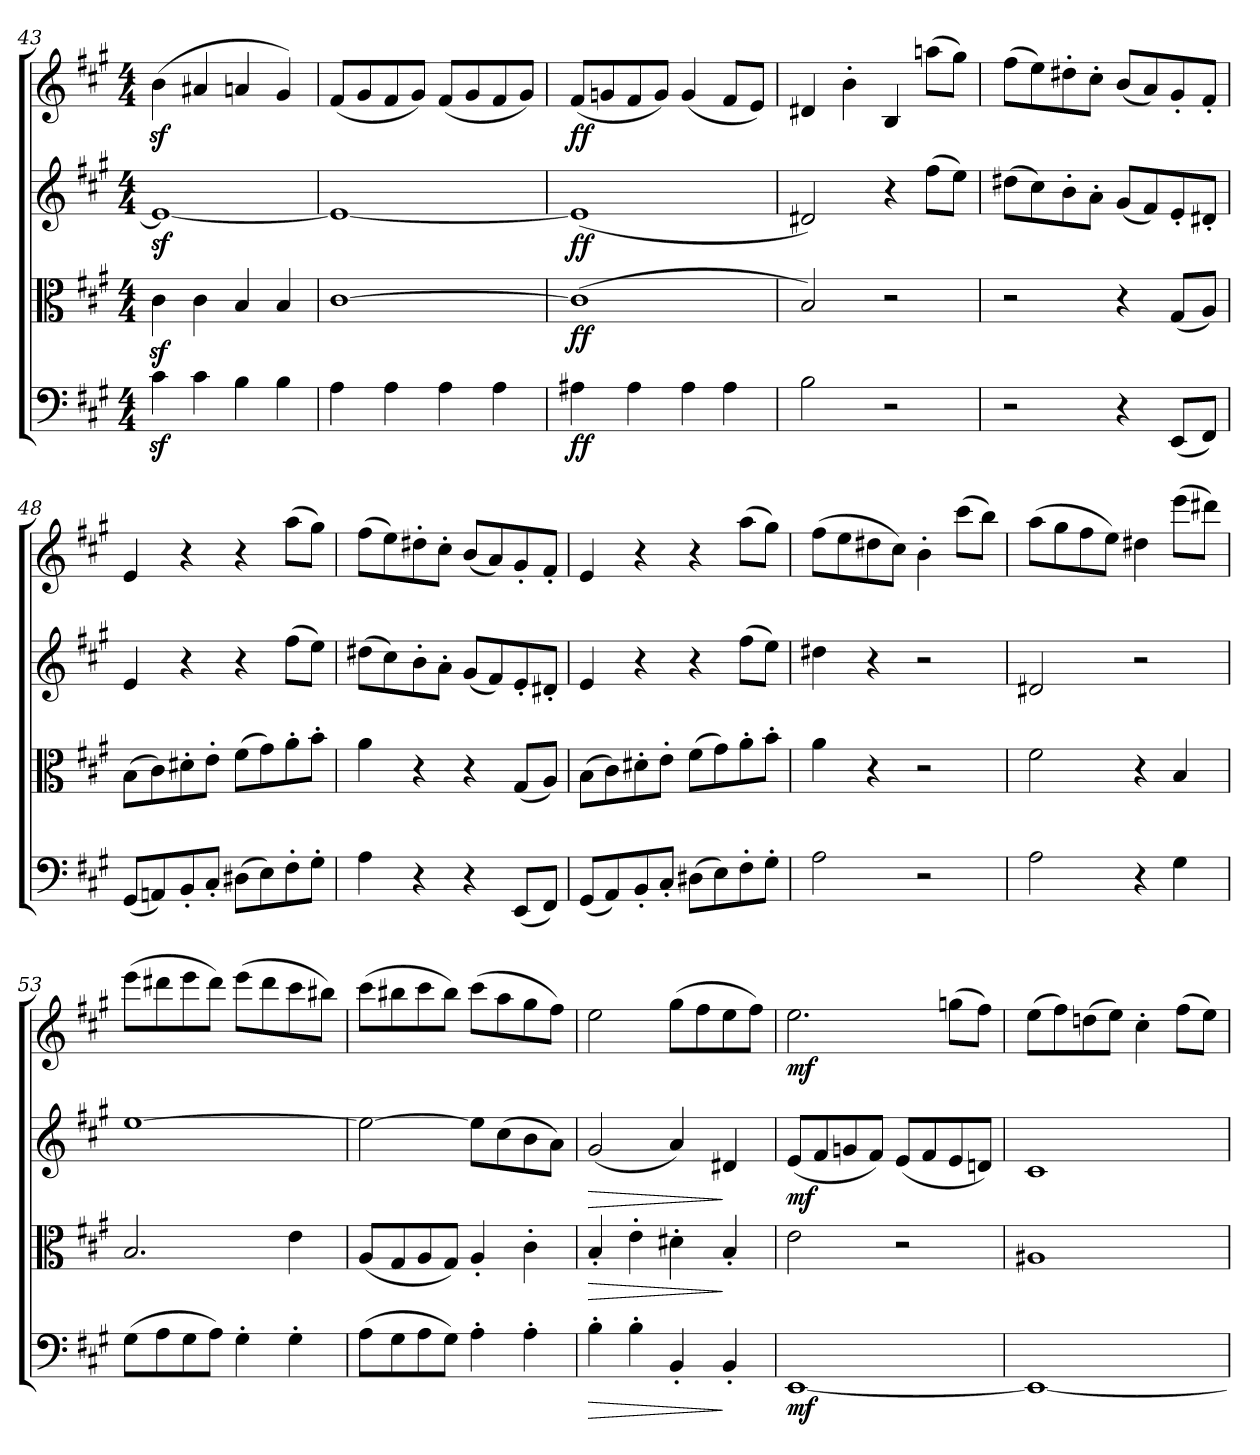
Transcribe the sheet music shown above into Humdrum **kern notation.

**kern	**dynam	**kern	**dynam	**kern	**dynam	**kern	**dynam
*part4	*part4	*part3	*part3	*part2	*part2	*part1	*part1
*staff4	*staff4	*staff3	*staff3	*staff2	*staff2	*staff1	*staff1
*clefF4	*	*clefC3	*	*clefG2	*	*clefG2	*
*k[f#c#g#]	*	*k[f#c#g#]	*	*k[f#c#g#]	*	*k[f#c#g#]	*
*A:	*	*A:	*	*A:	*	*A:	*
*M4/4	*	*M4/4	*	*M4/4	*	*M4/4	*
=43	=43	=43	=43	=43	=43	=43	=43
4c#z\	.	4c#z\	.	1ez/_	.	(4bz\	.
4c#\	.	4c#\	.	.	.	4a#X/	.
4B\	.	4B/	.	.	.	4an/	.
4B\	.	4B/	.	.	.	4g#/)	.
=44	=44	=44	=44	=44	=44	=44	=44
4A\	.	[1c#\	.	1e/_	.	(8f#/L	.
.	.	.	.	.	.	8g#/	.
4A\	.	.	.	.	.	8f#/	.
.	.	.	.	.	.	8g#/J)	.
4A\	.	.	.	.	.	(8f#/L	.
.	.	.	.	.	.	8g#/	.
4A\	.	.	.	.	.	8f#/	.
.	.	.	.	.	.	8g#/J)	.
=45	=45	=45	=45	=45	=45	=45	=45
4A#X\	ff	(1c#\]	ff	(1e/]	ff	(8f#/L	ff
.	.	.	.	.	.	8gn/	.
4A#\	.	.	.	.	.	8f#/	.
.	.	.	.	.	.	8g/J)	.
4A#\	.	.	.	.	.	(4g/	.
4A#\	.	.	.	.	.	8f#/L	.
.	.	.	.	.	.	8e/J)	.
=46	=46	=46	=46	=46	=46	=46	=46
2B\	.	2B/)	.	2d#X/)	.	4d#X/	.
.	.	.	.	.	.	4b'\	.
2r	.	2r	.	4r	.	4B/	.
.	.	.	.	(8ff#\L	.	(8aan\L	.
.	.	.	.	8ee\J)	.	8gg#\J)	.
=47	=47	=47	=47	=47	=47	=47	=47
2r	.	2r	.	(8dd#X\L	.	(8ff#\L	.
.	.	.	.	8cc#\)	.	8ee\)	.
.	.	.	.	8b'\	.	8dd#X'\	.
.	.	.	.	8a'\J	.	8cc#'\J	.
4r	.	4r	.	(8g#/L	.	(8b/L	.
.	.	.	.	8f#/)	.	8a/)	.
(8EE/L	.	(8G#/L	.	8e'/	.	8g#'/	.
8FF#/J)	.	8A/J)	.	8d#X'/J	.	8f#'/J	.
=48	=48	=48	=48	=48	=48	=48	=48
(8GG#/L	.	(8B\L	.	4e/	.	4e/	.
8AAn/)	.	8c#\)	.	.	.	.	.
8BB'/	.	8d#X'\	.	4r	.	4r	.
8C#'/J	.	8e'\J	.	.	.	.	.
(8D#X\L	.	(8f#\L	.	4r	.	4r	.
8E\)	.	8g#\)	.	.	.	.	.
8F#'\	.	8a'\	.	(8ff#\L	.	(8aa\L	.
8G#'\J	.	8b'\J	.	8ee\J)	.	8gg#\J)	.
=49	=49	=49	=49	=49	=49	=49	=49
4A\	.	4a\	.	(8dd#X\L	.	(8ff#\L	.
.	.	.	.	8cc#\)	.	8ee\)	.
4r	.	4r	.	8b'\	.	8dd#X'\	.
.	.	.	.	8a'\J	.	8cc#'\J	.
4r	.	4r	.	(8g#/L	.	(8b/L	.
.	.	.	.	8f#/)	.	8a/)	.
(8EE/L	.	(8G#/L	.	8e'/	.	8g#'/	.
8FF#/J)	.	8A/J)	.	8d#X'/J	.	8f#'/J	.
=50	=50	=50	=50	=50	=50	=50	=50
(8GG#/L	.	(8B\L	.	4e/	.	4e/	.
8AA/)	.	8c#\)	.	.	.	.	.
8BB'/	.	8d#X'\	.	4r	.	4r	.
8C#'/J	.	8e'\J	.	.	.	.	.
(8D#X\L	.	(8f#\L	.	4r	.	4r	.
8E\)	.	8g#\)	.	.	.	.	.
8F#'\	.	8a'\	.	(8ff#\L	.	(8aa\L	.
8G#'\J	.	8b'\J	.	8ee\J)	.	8gg#\J)	.
=51	=51	=51	=51	=51	=51	=51	=51
2A\	.	4a\	.	4dd#X\	.	(8ff#\L	.
.	.	.	.	.	.	8ee\	.
.	.	4r	.	4r	.	8dd#X\	.
.	.	.	.	.	.	8cc#\J)	.
2r	.	2r	.	2r	.	4b'\	.
.	.	.	.	.	.	(8ccc#\L	.
.	.	.	.	.	.	8bb\J)	.
=52	=52	=52	=52	=52	=52	=52	=52
2A\	.	2f#\	.	2d#X/	.	(8aa\L	.
.	.	.	.	.	.	8gg#\	.
.	.	.	.	.	.	8ff#\	.
.	.	.	.	.	.	8ee\J)	.
4r	.	4r	.	2r	.	4dd#X\	.
4G#\	.	4B/	.	.	.	(8eee\L	.
.	.	.	.	.	.	8ddd#X\J)	.
=53	=53	=53	=53	=53	=53	=53	=53
(8G#\L	.	2.B/	.	[1ee\	.	(8eee\L	.
8A\	.	.	.	.	.	8ddd#X\	.
8G#\	.	.	.	.	.	8eee\	.
8A\J)	.	.	.	.	.	8ddd#\J)	.
4G#'\	.	.	.	.	.	(8eee\L	.
.	.	.	.	.	.	8ddd#\	.
4G#'\	.	4e\	.	.	.	8ccc#\	.
.	.	.	.	.	.	8bb#X\J)	.
=54	=54	=54	=54	=54	=54	=54	=54
(8A\L	.	(8A/L	.	2ee\_	.	(8ccc#\L	.
8G#\	.	8G#/	.	.	.	8bb#X\	.
8A\	.	8A/	.	.	.	8ccc#\	.
8G#\J)	.	8G#/J)	.	.	.	8bb#\J)	.
4A'\	.	4A'/	.	8ee\L]	.	(8ccc#\L	.
.	.	.	.	(8cc#\	.	8aa\	.
4A'\	.	4c#'\	.	8b\	.	8gg#\	.
.	.	.	.	8a\J)	.	8ff#\J)	.
=55	=55	=55	=55	=55	=55	=55	=55
!	!LO:HP:b	!	!LO:HP:b	!	!LO:HP:b	!	!
4B'\	>	4B'/	>	(2g#/	>	2ee\	.
4B'\	.	4e'\	.	.	.	.	.
4BB'/	.	4d#X'\	.	4a/)	.	(8gg#\L	.
.	.	.	.	.	.	8ff#\	.
4BB'/	]	4B'/	]	4d#X/	]	8ee\	.
.	.	.	.	.	.	8ff#\J)	.
=56	=56	=56	=56	=56	=56	=56	=56
[1EE/	mf	2e\	.	(8e/L	mf	2.ee\	mf
.	.	.	.	8f#/	.	.	.
.	.	.	.	8gn/	.	.	.
.	.	.	.	8f#/J)	.	.	.
.	.	2r	.	(8e/L	.	.	.
.	.	.	.	8f#/	.	.	.
.	.	.	.	8e/	.	(8ggn\L	.
.	.	.	.	8dn/J)	.	8ff#\J)	.
=57	=57	=57	=57	=57	=57	=57	=57
1EE/_	.	1A#X/	.	1c#/	.	(8ee\L	.
.	.	.	.	.	.	8ff#\)	.
.	.	.	.	.	.	(8ddn\	.
.	.	.	.	.	.	8ee\J)	.
.	.	.	.	.	.	4cc#'\	.
.	.	.	.	.	.	(8ff#\L	.
.	.	.	.	.	.	8ee\J)	.
=	=	=	=	=	=	=	=
*-	*-	*-	*-	*-	*-	*-	*-
